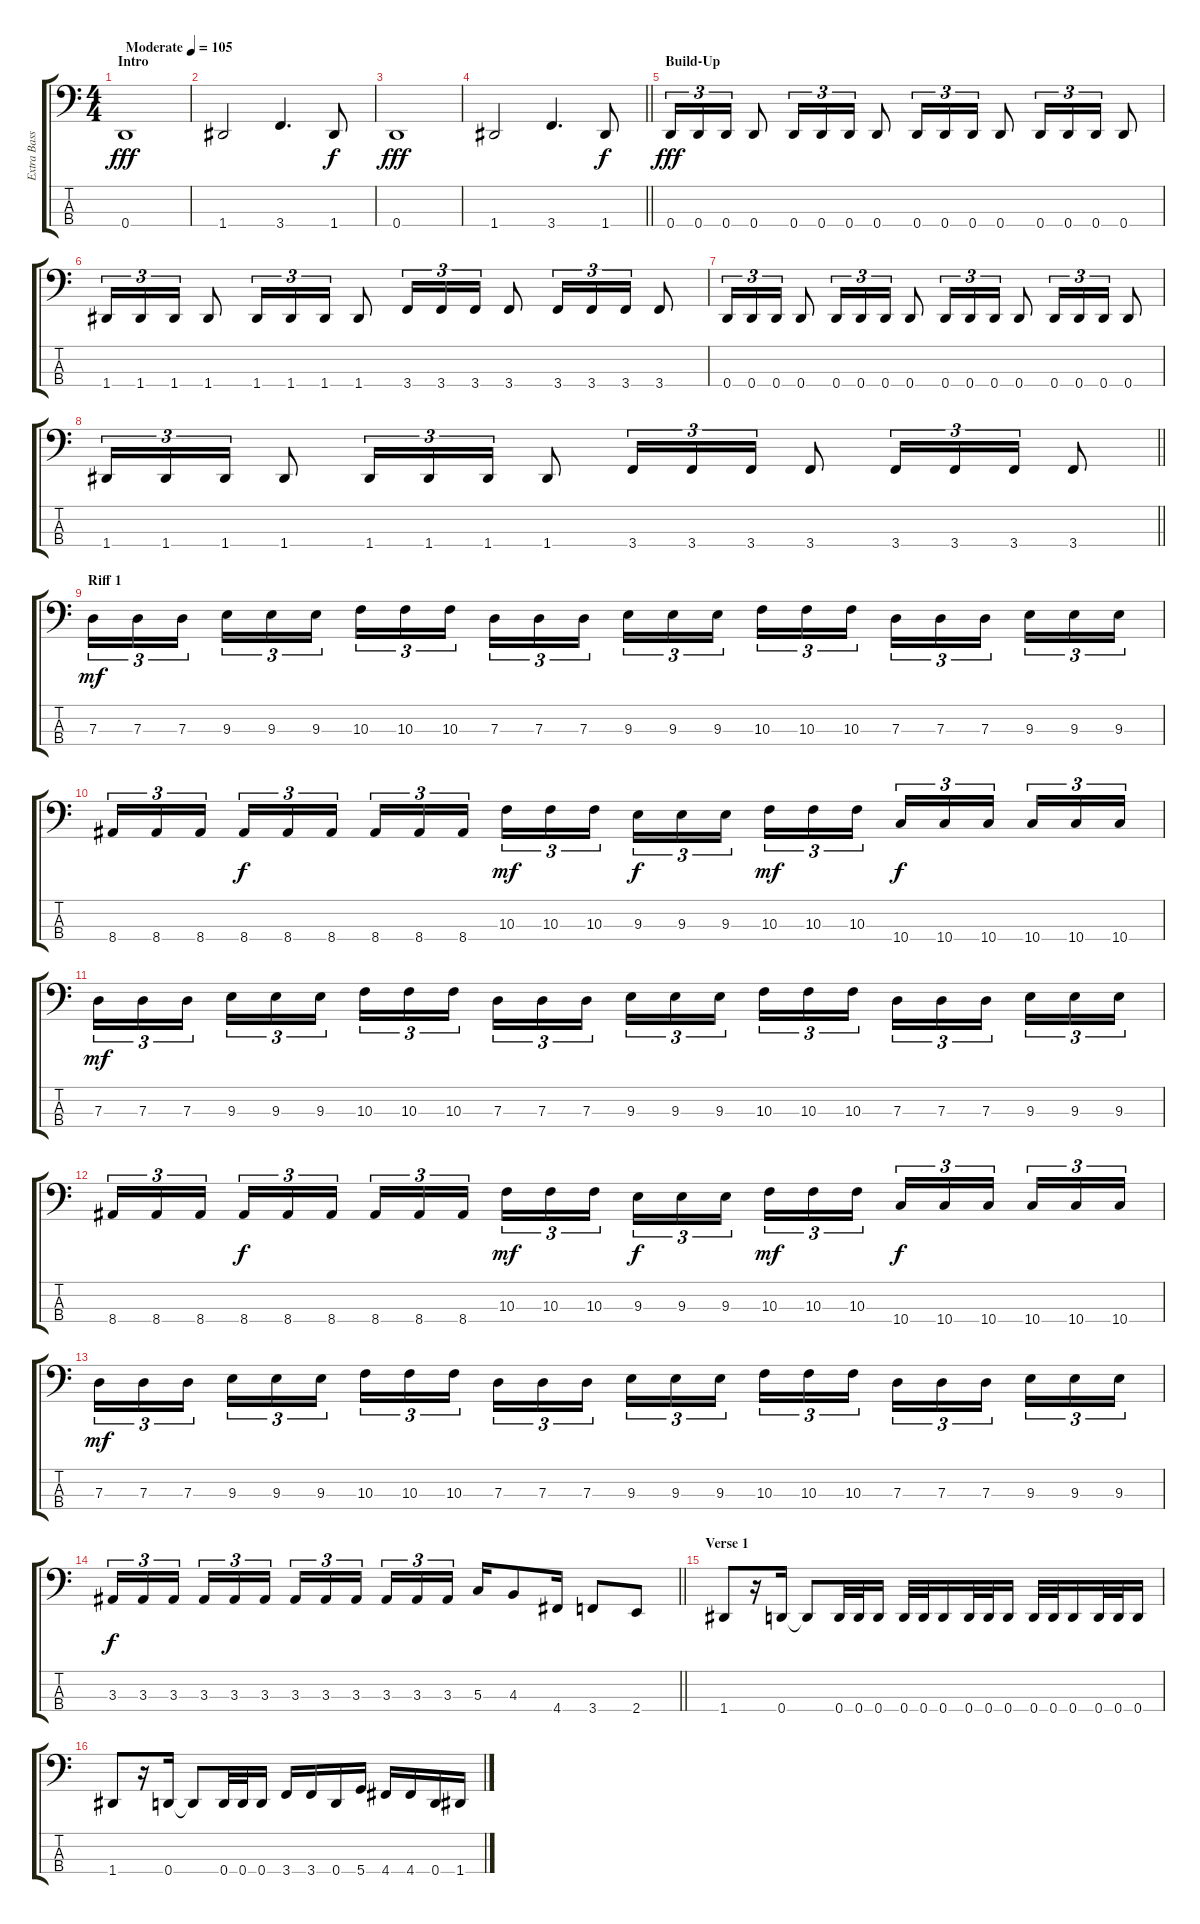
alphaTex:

\track ("Extra Bass" "Extra Bass") {instrument electricbassfinger}
\staff {score tabs}
\tuning (F2 C2 G1 D1) {hide}
\ts (4 4)
\section ("" "Intro")
\tempo (105 "Moderate")
\clef f4
\ks c
0.4.1{dy fff instrument electricbassfinger} |
1.4.2 3.4.4{d} 1.4.8{dy f} |
0.4.1{dy fff} |
\barLineRight lightlight
1.4.2 3.4.4{d} 1.4.8{dy f} |
\section ("" "Build-Up")
0.4.16{tu (3 2) dy fff} 0.4.16{tu (3 2)} 0.4.16{tu (3 2)} 0.4.8 0.4.16{tu (3 2)} 0.4.16{tu (3 2)} 0.4.16{tu (3 2)} 0.4.8 0.4.16{tu (3 2)} 0.4.16{tu (3 2)} 0.4.16{tu (3 2)} 0.4.8 0.4.16{tu (3 2)} 0.4.16{tu (3 2)} 0.4.16{tu (3 2)} 0.4.8 |
1.4.16{tu (3 2)} 1.4.16{tu (3 2)} 1.4.16{tu (3 2)} 1.4.8 1.4.16{tu (3 2)} 1.4.16{tu (3 2)} 1.4.16{tu (3 2)} 1.4.8 3.4.16{tu (3 2)} 3.4.16{tu (3 2)} 3.4.16{tu (3 2)} 3.4.8 3.4.16{tu (3 2)} 3.4.16{tu (3 2)} 3.4.16{tu (3 2)} 3.4.8 |
0.4.16{tu (3 2)} 0.4.16{tu (3 2)} 0.4.16{tu (3 2)} 0.4.8 0.4.16{tu (3 2)} 0.4.16{tu (3 2)} 0.4.16{tu (3 2)} 0.4.8 0.4.16{tu (3 2)} 0.4.16{tu (3 2)} 0.4.16{tu (3 2)} 0.4.8 0.4.16{tu (3 2)} 0.4.16{tu (3 2)} 0.4.16{tu (3 2)} 0.4.8 |
\barLineRight lightlight
1.4.16{tu (3 2)} 1.4.16{tu (3 2)} 1.4.16{tu (3 2)} 1.4.8 1.4.16{tu (3 2)} 1.4.16{tu (3 2)} 1.4.16{tu (3 2)} 1.4.8 3.4.16{tu (3 2)} 3.4.16{tu (3 2)} 3.4.16{tu (3 2)} 3.4.8 3.4.16{tu (3 2)} 3.4.16{tu (3 2)} 3.4.16{tu (3 2)} 3.4.8 |
\section ("" "Riff 1")
7.3.16{tu (3 2) dy mf} 7.3.16{tu (3 2)} 7.3.16{tu (3 2) beam splitsecondary} 9.3.16{tu (3 2)} 9.3.16{tu (3 2)} 9.3.16{tu (3 2)} 10.3.16{tu (3 2)} 10.3.16{tu (3 2)} 10.3.16{tu (3 2) beam splitsecondary} 7.3.16{tu (3 2)} 7.3.16{tu (3 2)} 7.3.16{tu (3 2)} 9.3.16{tu (3 2)} 9.3.16{tu (3 2)} 9.3.16{tu (3 2) beam splitsecondary} 10.3.16{tu (3 2)} 10.3.16{tu (3 2)} 10.3.16{tu (3 2)} 7.3.16{tu (3 2)} 7.3.16{tu (3 2)} 7.3.16{tu (3 2) beam splitsecondary} 9.3.16{tu (3 2)} 9.3.16{tu (3 2)} 9.3.16{tu (3 2)} |
8.4.16{tu (3 2)} 8.4.16{tu (3 2)} 8.4.16{tu (3 2) beam splitsecondary} 8.4.16{tu (3 2) dy f} 8.4.16{tu (3 2)} 8.4.16{tu (3 2)} 8.4.16{tu (3 2)} 8.4.16{tu (3 2)} 8.4.16{tu (3 2) beam splitsecondary} 10.3.16{tu (3 2) dy mf} 10.3.16{tu (3 2)} 10.3.16{tu (3 2)} 9.3.16{tu (3 2) dy f} 9.3.16{tu (3 2)} 9.3.16{tu (3 2) beam splitsecondary} 10.3.16{tu (3 2) dy mf} 10.3.16{tu (3 2)} 10.3.16{tu (3 2)} 10.4.16{tu (3 2) dy f} 10.4.16{tu (3 2)} 10.4.16{tu (3 2) beam splitsecondary} 10.4.16{tu (3 2)} 10.4.16{tu (3 2)} 10.4.16{tu (3 2)} |
7.3.16{tu (3 2) dy mf} 7.3.16{tu (3 2)} 7.3.16{tu (3 2) beam splitsecondary} 9.3.16{tu (3 2)} 9.3.16{tu (3 2)} 9.3.16{tu (3 2)} 10.3.16{tu (3 2)} 10.3.16{tu (3 2)} 10.3.16{tu (3 2) beam splitsecondary} 7.3.16{tu (3 2)} 7.3.16{tu (3 2)} 7.3.16{tu (3 2)} 9.3.16{tu (3 2)} 9.3.16{tu (3 2)} 9.3.16{tu (3 2) beam splitsecondary} 10.3.16{tu (3 2)} 10.3.16{tu (3 2)} 10.3.16{tu (3 2)} 7.3.16{tu (3 2)} 7.3.16{tu (3 2)} 7.3.16{tu (3 2) beam splitsecondary} 9.3.16{tu (3 2)} 9.3.16{tu (3 2)} 9.3.16{tu (3 2)} |
8.4.16{tu (3 2)} 8.4.16{tu (3 2)} 8.4.16{tu (3 2) beam splitsecondary} 8.4.16{tu (3 2) dy f} 8.4.16{tu (3 2)} 8.4.16{tu (3 2)} 8.4.16{tu (3 2)} 8.4.16{tu (3 2)} 8.4.16{tu (3 2) beam splitsecondary} 10.3.16{tu (3 2) dy mf} 10.3.16{tu (3 2)} 10.3.16{tu (3 2)} 9.3.16{tu (3 2) dy f} 9.3.16{tu (3 2)} 9.3.16{tu (3 2) beam splitsecondary} 10.3.16{tu (3 2) dy mf} 10.3.16{tu (3 2)} 10.3.16{tu (3 2)} 10.4.16{tu (3 2) dy f} 10.4.16{tu (3 2)} 10.4.16{tu (3 2) beam splitsecondary} 10.4.16{tu (3 2)} 10.4.16{tu (3 2)} 10.4.16{tu (3 2)} |
7.3.16{tu (3 2) dy mf} 7.3.16{tu (3 2)} 7.3.16{tu (3 2) beam splitsecondary} 9.3.16{tu (3 2)} 9.3.16{tu (3 2)} 9.3.16{tu (3 2)} 10.3.16{tu (3 2)} 10.3.16{tu (3 2)} 10.3.16{tu (3 2) beam splitsecondary} 7.3.16{tu (3 2)} 7.3.16{tu (3 2)} 7.3.16{tu (3 2)} 9.3.16{tu (3 2)} 9.3.16{tu (3 2)} 9.3.16{tu (3 2) beam splitsecondary} 10.3.16{tu (3 2)} 10.3.16{tu (3 2)} 10.3.16{tu (3 2)} 7.3.16{tu (3 2)} 7.3.16{tu (3 2)} 7.3.16{tu (3 2) beam splitsecondary} 9.3.16{tu (3 2)} 9.3.16{tu (3 2)} 9.3.16{tu (3 2)} |
\barLineRight lightlight
3.3.16{tu (3 2) dy f} 3.3.16{tu (3 2)} 3.3.16{tu (3 2) beam splitsecondary} 3.3.16{tu (3 2)} 3.3.16{tu (3 2)} 3.3.16{tu (3 2)} 3.3.16{tu (3 2)} 3.3.16{tu (3 2)} 3.3.16{tu (3 2) beam splitsecondary} 3.3.16{tu (3 2)} 3.3.16{tu (3 2)} 3.3.16{tu (3 2)} 5.3.16 4.3.8 4.4.16 3.4.8 2.4.8 |
\section ("" "Verse 1")
1.4.8 r.16 0.4.16 0.4{t}.8 0.4.32 0.4.32 0.4.16 0.4.32 0.4.32 0.4.16 0.4.32 0.4.32 0.4.16 0.4.32 0.4.32 0.4.16 0.4.32 0.4.32 0.4.16 |
1.4.8 r.16 0.4.16 0.4{t}.8 0.4.32 0.4.32 0.4.16 3.4.16 3.4.16 0.4.16 5.4.16 4.4.16 4.4.16 0.4.16 1.4.16
